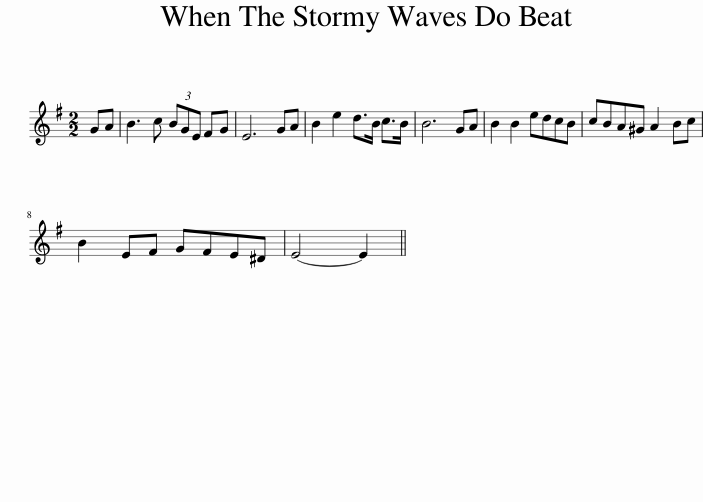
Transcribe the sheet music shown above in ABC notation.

X:1
L:1/8
M:2/2
I:linebreak $
K:Emin
V:1 treble
V:1
 GA | B3 c (3BGE FG | E6 GA | B2 e2 d>B c>B | B6 GA | %5
 B2 B2 edcB | cBA^G A2 Bc |$ B2 EF GFE^D | E4- E2 || %9
